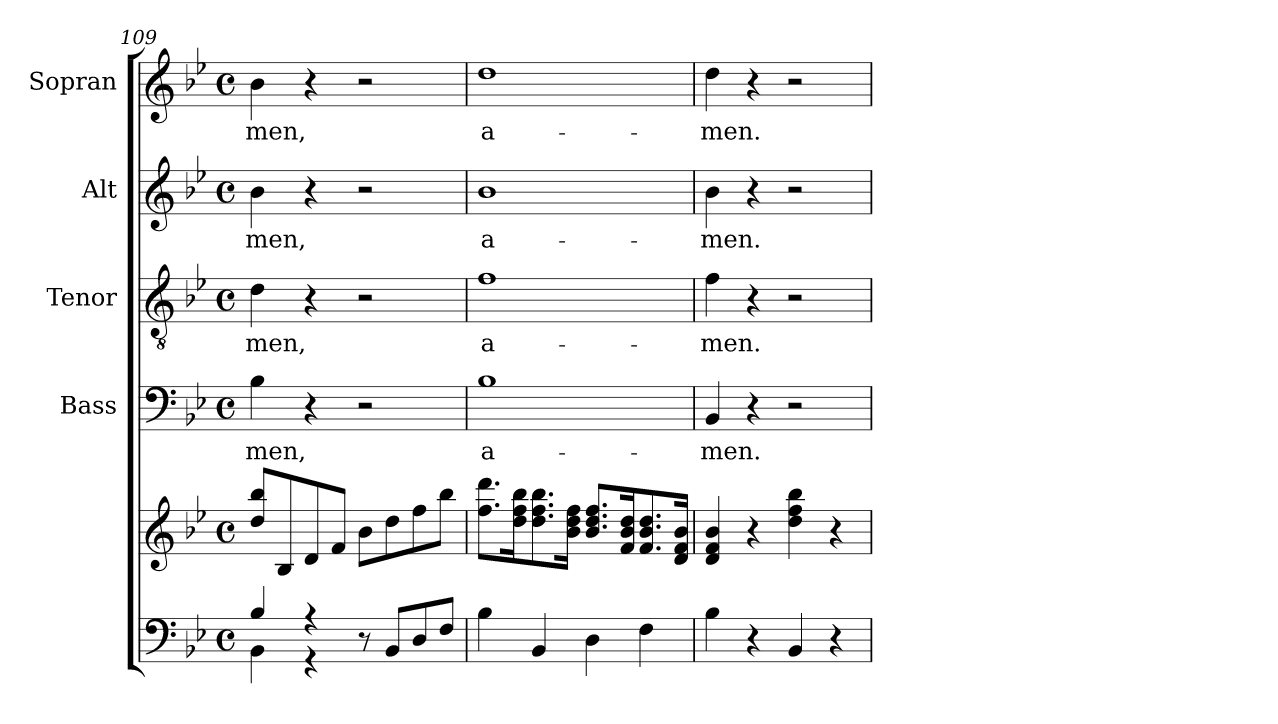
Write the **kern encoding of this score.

**kern	**kern	**kern	**text	**kern	**text	**kern	**text	**kern	**text
*part5	*part5	*part4	*part4	*part3	*part3	*part2	*part2	*part1	*part1
*staff6	*staff5	*staff4	*staff4	*staff3	*staff3	*staff2	*staff2	*staff1	*staff1
*	*	*I"Bass	*	*I"Tenor	*	*I"Alt	*	*I"Sopran	*
*	*	*I'B.	*	*I'T.	*	*I'A.	*	*I'S.	*
*clefF4	*clefG2	*clefF4	*	*clefGv2	*	*clefG2	*	*clefG2	*
*k[b-e-]	*k[b-e-]	*k[b-e-]	*	*k[b-e-]	*	*k[b-e-]	*	*k[b-e-]	*
*B-:	*B-:	*B-:	*	*B-:	*	*B-:	*	*B-:	*
*M4/4	*M4/4	*M4/4	*	*M4/4	*	*M4/4	*	*M4/4	*
*met(c)	*met(c)	*met(c)	*	*met(c)	*	*met(c)	*	*met(c)	*
=109	=109	=109	=109	=109	=109	=109	=109	=109	=109
*^	*	*	*	*	*	*	*	*	*
!	!	!	!	!LO:LY:b	!	!LO:LY:b	!	!LO:LY:b	!	!LO:LY:b
4B-/	4BB-\	8dd/ 8bb-/L	4B-\	-men,	4d\	-men,	4b-\	-men,	4b-\	-men,
.	.	8B-/	.	.	.	.	.	.	.	.
4r	4r	8d/	4r	.	4r	.	4r	.	4r	.
.	.	8f/J	.	.	.	.	.	.	.	.
8r	2ryy	8b-\L	2r	.	2r	.	2r	.	2r	.
8BB-/L	.	8dd\	.	.	.	.	.	.	.	.
8D/	.	8ff\	.	.	.	.	.	.	.	.
8F/J	.	8bb-\J	.	.	.	.	.	.	.	.
*v	*v	*	*	*	*	*	*	*	*	*
=110	=110	=110	=110	=110	=110	=110	=110	=110	=110
!	!	!	!LO:LY:b	!	!LO:LY:b	!	!LO:LY:b	!	!LO:LY:b
4B-\	8.ff\ 8.ddd\L	1B-	a-	1f	a-	1b-	a-	1dd	a-
.	16dd\ 16ff\ 16bb-\k	.	.	.	.	.	.	.	.
4BB-/	8.dd\ 8.ff\ 8.bb-\	.	.	.	.	.	.	.	.
.	16b-\ 16dd\ 16ff\Jk	.	.	.	.	.	.	.	.
4D\	8.b-/ 8.dd/ 8.ff/L	.	.	.	.	.	.	.	.
.	16f/ 16b-/ 16dd/k	.	.	.	.	.	.	.	.
4F\	8.f/ 8.b-/ 8.dd/	.	.	.	.	.	.	.	.
.	16d/ 16f/ 16b-/Jk	.	.	.	.	.	.	.	.
=111	=111	=111	=111	=111	=111	=111	=111	=111	=111
!	!	!	!LO:LY:b	!	!LO:LY:b	!	!LO:LY:b	!	!LO:LY:b
4B-\	4d/ 4f/ 4b-/	4BB-/	-men.	4f\	-men.	4b-\	-men.	4dd\	-men.
4r	4r	4r	.	4r	.	4r	.	4r	.
4BB-/	4dd\ 4ff\ 4bb-\	2r	.	2r	.	2r	.	2r	.
4r	4r	.	.	.	.	.	.	.	.
=	=	=	=	=	=	=	=	=	=
*-	*-	*-	*-	*-	*-	*-	*-	*-	*-
